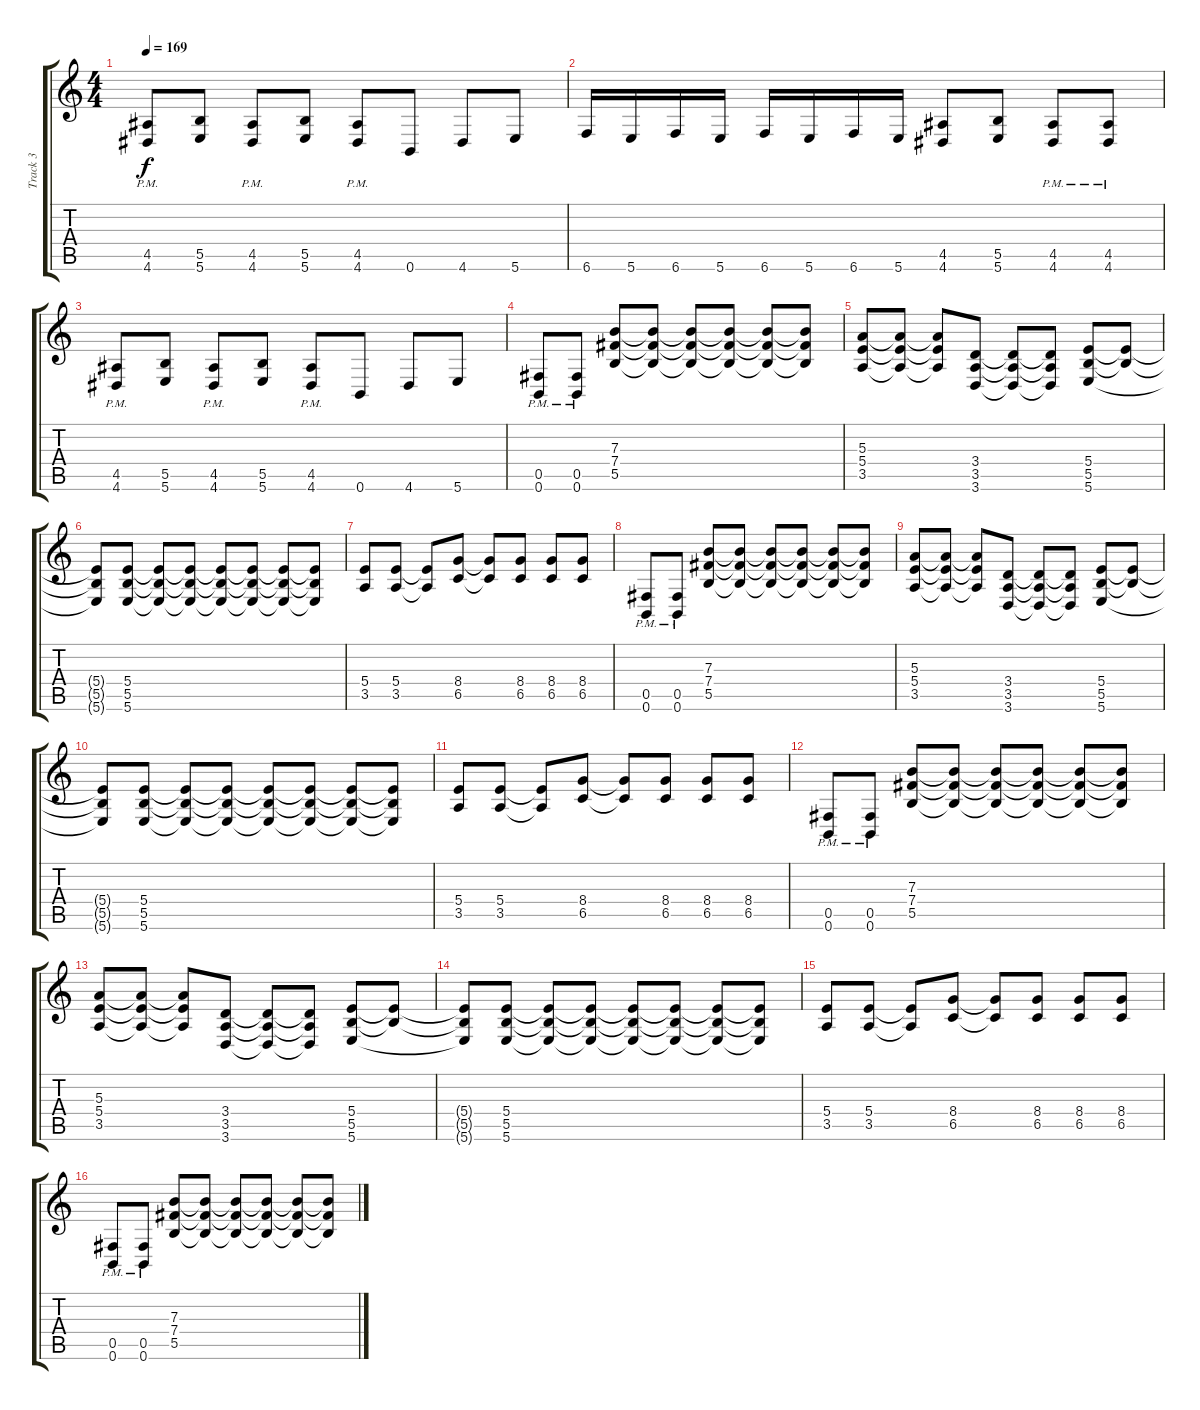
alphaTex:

\track ("Track 3" "Track 3") {instrument distortionguitar}
\staff {score tabs}
\tuning (Db4 Ab3 E3 B2 Gb2 B1) {hide}
\ts (4 4)
\tempo 169
\clef g2
\ks c
(4.5{pm} 4.6{pm}).8{dy f} (5.5 5.6).8 (4.5{pm} 4.6{pm}).8 (5.5 5.6).8 (4.5 4.6{pm}).8 0.6.8 4.6.8 5.6.8 |
6.6.16 5.6.16 6.6.16 5.6.16 6.6.16 5.6.16 6.6.16 5.6.16 (4.5 4.6).8 (5.5 5.6).8 (4.5{pm} 4.6{pm}).8 (4.5{pm} 4.6{pm}).8 |
(4.5{pm} 4.6{pm}).8 (5.5 5.6).8 (4.5{pm} 4.6{pm}).8 (5.5 5.6).8 (4.5 4.6{pm}).8 0.6.8 4.6.8 5.6.8 |
(0.5{pm} 0.6{pm}).8 (0.5{pm} 0.6{pm}).8 (7.3 7.4 5.5).8 (7.3{t} 7.4{t} 5.5{t}).8 (7.3{t} 7.4{t} 5.5{t}).8 (7.3{t} 7.4{t} 5.5{t}).8 (7.3{t} 7.4{t} 5.5{t}).8 (7.3{t} 7.4{t} 5.5{t}).8 |
(5.3 5.4 3.5).8 (5.3{t} 5.4{t} 3.5{t}).8 (5.3{t} 5.4{t} 3.5{t}).8 (3.4 3.5 3.6).8 (3.4{t} 3.5{t} 3.6{t}).8 (3.4{t} 3.5{t} 3.6{t}).8 (5.4 5.5 5.6).8 (5.4{t} 5.5{t}).8 |
(5.4{t} 5.5{t} 5.6{t}).8 (5.4 5.5 5.6).8 (5.4{t} 5.5{t} 5.6{t}).8 (5.4{t} 5.5{t} 5.6{t}).8 (5.4{t} 5.5{t} 5.6{t}).8 (5.4{t} 5.5{t} 5.6{t}).8 (5.4{t} 5.5{t} 5.6{t}).8 (5.4{t} 5.5{t} 5.6{t}).8 |
(5.4 3.5).8 (5.4 3.5).8 (5.4{t} 3.5{t}).8 (8.4 6.5).8 (8.4{t} 6.5{t}).8 (8.4 6.5).8 (8.4 6.5).8 (8.4 6.5).8 |
(0.5{pm} 0.6{pm}).8 (0.5{pm} 0.6{pm}).8 (7.3 7.4 5.5).8 (7.3{t} 7.4{t} 5.5{t}).8 (7.3{t} 7.4{t} 5.5{t}).8 (7.3{t} 7.4{t} 5.5{t}).8 (7.3{t} 7.4{t} 5.5{t}).8 (7.3{t} 7.4{t} 5.5{t}).8 |
(5.3 5.4 3.5).8 (5.3{t} 5.4{t} 3.5{t}).8 (5.3{t} 5.4{t} 3.5{t}).8 (3.4 3.5 3.6).8 (3.4{t} 3.5{t} 3.6{t}).8 (3.4{t} 3.5{t} 3.6{t}).8 (5.4 5.5 5.6).8 (5.4{t} 5.5{t}).8 |
(5.4{t} 5.5{t} 5.6{t}).8 (5.4 5.5 5.6).8 (5.4{t} 5.5{t} 5.6{t}).8 (5.4{t} 5.5{t} 5.6{t}).8 (5.4{t} 5.5{t} 5.6{t}).8 (5.4{t} 5.5{t} 5.6{t}).8 (5.4{t} 5.5{t} 5.6{t}).8 (5.4{t} 5.5{t} 5.6{t}).8 |
(5.4 3.5).8 (5.4 3.5).8 (5.4{t} 3.5{t}).8 (8.4 6.5).8 (8.4{t} 6.5{t}).8 (8.4 6.5).8 (8.4 6.5).8 (8.4 6.5).8 |
(0.5{pm} 0.6{pm}).8 (0.5{pm} 0.6{pm}).8 (7.3 7.4 5.5).8 (7.3{t} 7.4{t} 5.5{t}).8 (7.3{t} 7.4{t} 5.5{t}).8 (7.3{t} 7.4{t} 5.5{t}).8 (7.3{t} 7.4{t} 5.5{t}).8 (7.3{t} 7.4{t} 5.5{t}).8 |
(5.3 5.4 3.5).8 (5.3{t} 5.4{t} 3.5{t}).8 (5.3{t} 5.4{t} 3.5{t}).8 (3.4 3.5 3.6).8 (3.4{t} 3.5{t} 3.6{t}).8 (3.4{t} 3.5{t} 3.6{t}).8 (5.4 5.5 5.6).8 (5.4{t} 5.5{t}).8 |
(5.4{t} 5.5{t} 5.6{t}).8 (5.4 5.5 5.6).8 (5.4{t} 5.5{t} 5.6{t}).8 (5.4{t} 5.5{t} 5.6{t}).8 (5.4{t} 5.5{t} 5.6{t}).8 (5.4{t} 5.5{t} 5.6{t}).8 (5.4{t} 5.5{t} 5.6{t}).8 (5.4{t} 5.5{t} 5.6{t}).8 |
(5.4 3.5).8 (5.4 3.5).8 (5.4{t} 3.5{t}).8 (8.4 6.5).8 (8.4{t} 6.5{t}).8 (8.4 6.5).8 (8.4 6.5).8 (8.4 6.5).8 |
(0.5{pm} 0.6{pm}).8 (0.5{pm} 0.6{pm}).8 (7.3 7.4 5.5).8 (7.3{t} 7.4{t} 5.5{t}).8 (7.3{t} 7.4{t} 5.5{t}).8 (7.3{t} 7.4{t} 5.5{t}).8 (7.3{t} 7.4{t} 5.5{t}).8 (7.3{t} 7.4{t} 5.5{t}).8
